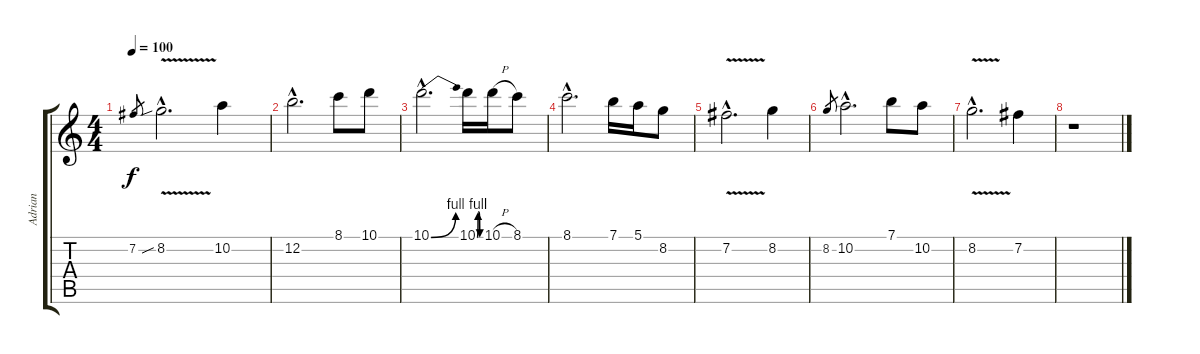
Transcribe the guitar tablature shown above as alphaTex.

\track ("Adrian " "Adrian ") {instrument distortionguitar}
\staff {score tabs}
\tuning (E4 B3 G3 D3 A2 E2) {hide}
\ts (4 4)
\tempo 100
\clef g2
\ks c
7.2.8{gr dy f} 8.2{v sib hac}.2{d} 10.2.4 |
12.2{hac}.2{d} 8.1.8 10.1.8 |
10.1{be (bend 0 0 60 4) hac}.2{d} 10.1{be (custom 0 0 15 4 30 4 45 0 60 0)}.16 10.1{h}.16 8.1.8 |
8.1{hac}.2{d} 7.1.16 5.1.16 8.2.8 |
7.2{v hac}.2{d} 8.2.4 |
8.2.8{gr} 10.2{hac}.2{d} 7.1.8 10.2.8 |
8.2{v hac}.2{d} 7.2.4 |
r.1
